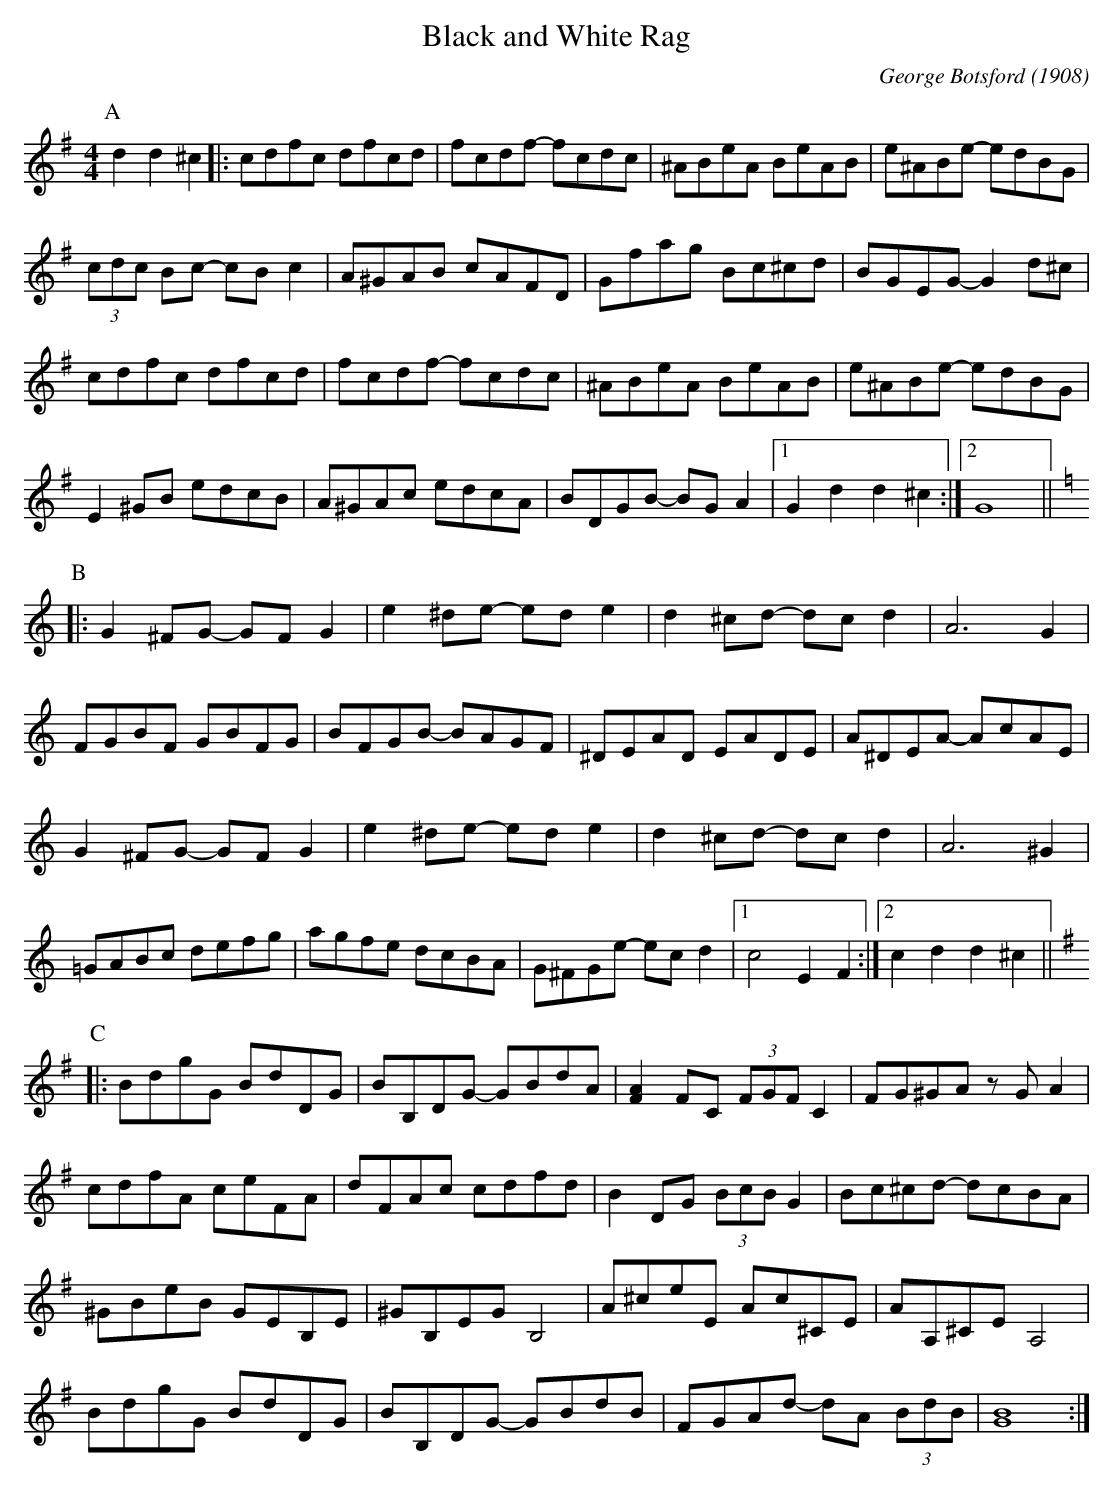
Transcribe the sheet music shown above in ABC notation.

X:1
T:Black and White Rag
C:George Botsford (1908)
M:4/4
L:1/8
K:G
P:A
d2d2 ^c2|:cdfc dfcd|fcdf- fcdc|^ABeA BeAB|e^ABe- edBG|
(3cdc Bc- cBc2|A^GAB cAFD|Gfag Bc^cd|BGEG- G2d^c|
cdfc dfcd|fcdf- fcdc|^ABeA BeAB|e^ABe- edBG|
E2^GB edcB|A^GAc edcA|BDGB- BGA2|1 G2d2 d2^c2:|2 G8||
K:C
P:B
|:G2^FG- GFG2|e2^de- ede2|d2^cd- dcd2|A6G2|
FGBF GBFG|BFGB- BAGF|^DEAD EADE|A^DEA- AcAE|
G2^FG- GFG2|e2^de- ede2|d2^cd- dcd2|A6^G2|
=GABc defg|agfe dcBA|G^FGe- ecd2|1 c4 E2F2:|2 c2d2 d2^c2||
K:G
P:C
|:BdgG BdDG|BB,DG- GBdA|[A2F2]FC (3FGF C2|FG^GA zGA2|
cdfA ceFA|dFAc cdfd|B2DG (3BcB G2|Bc^cd- dcBA|
^GBeB GEB,E|^GB,EG B,4|A^ceE Ac^CE|AA,^CE A,4|
BdgG BdDG|BB,DG- GBdB|FGAd- dA (3BdB|[B8G8]:|
